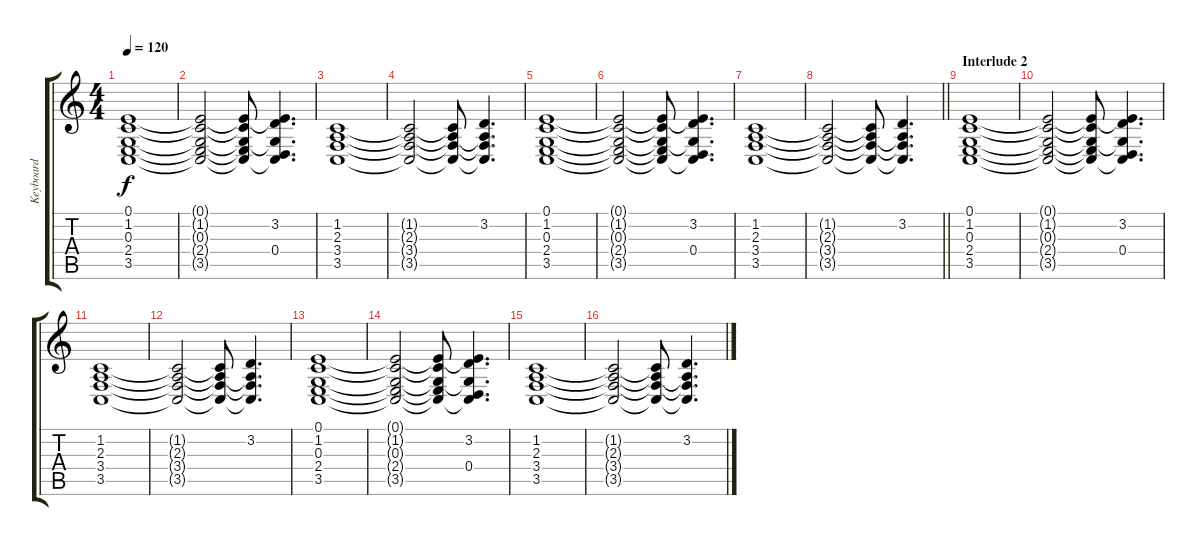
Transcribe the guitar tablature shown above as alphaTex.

\track ("Keyboard" "Keyboard") {instrument fx7echoes}
\staff {score tabs}
\tuning (E4 B3 G3 D3 A2 E2) {hide}
\ts (4 4)
\tempo 120
\clef g2
\ks c
(0.1 1.2 0.3 2.4 3.5).1{dy f} |
(0.1{t} 1.2{t} 0.3{t} 2.4{t} 3.5{t}).2 (0.1{t} 1.2{t} 0.3{t} 2.4{t} 3.5{t}).8 (0.1{t} 3.2 0.3{t} 0.4 3.5{t}).4{d} |
(1.2 2.3 3.4 3.5).1 |
(1.2{t} 2.3{t} 3.4{t} 3.5{t}).2 (1.2{t} 2.3{t} 3.4{t} 3.5{t}).8 (3.2 2.3{t} 3.4{t} 3.5{t}).4{d} |
(0.1 1.2 0.3 2.4 3.5).1 |
(0.1{t} 1.2{t} 0.3{t} 2.4{t} 3.5{t}).2 (0.1{t} 1.2{t} 0.3{t} 2.4{t} 3.5{t}).8 (0.1{t} 3.2 0.3{t} 0.4 3.5{t}).4{d} |
(1.2 2.3 3.4 3.5).1 |
\barLineRight lightlight
(1.2{t} 2.3{t} 3.4{t} 3.5{t}).2 (1.2{t} 2.3{t} 3.4{t} 3.5{t}).8 (3.2 2.3{t} 3.4{t} 3.5{t}).4{d} |
\section ("" "Interlude 2")
(0.1 1.2 0.3 2.4 3.5).1 |
(0.1{t} 1.2{t} 0.3{t} 2.4{t} 3.5{t}).2 (0.1{t} 1.2{t} 0.3{t} 2.4{t} 3.5{t}).8 (0.1{t} 3.2 0.3{t} 0.4 3.5{t}).4{d} |
(1.2 2.3 3.4 3.5).1 |
(1.2{t} 2.3{t} 3.4{t} 3.5{t}).2 (1.2{t} 2.3{t} 3.4{t} 3.5{t}).8 (3.2 2.3{t} 3.4{t} 3.5{t}).4{d} |
(0.1 1.2 0.3 2.4 3.5).1 |
(0.1{t} 1.2{t} 0.3{t} 2.4{t} 3.5{t}).2 (0.1{t} 1.2{t} 0.3{t} 2.4{t} 3.5{t}).8 (0.1{t} 3.2 0.3{t} 0.4 3.5{t}).4{d} |
(1.2 2.3 3.4 3.5).1 |
(1.2{t} 2.3{t} 3.4{t} 3.5{t}).2 (1.2{t} 2.3{t} 3.4{t} 3.5{t}).8 (3.2 2.3{t} 3.4{t} 3.5{t}).4{d}
